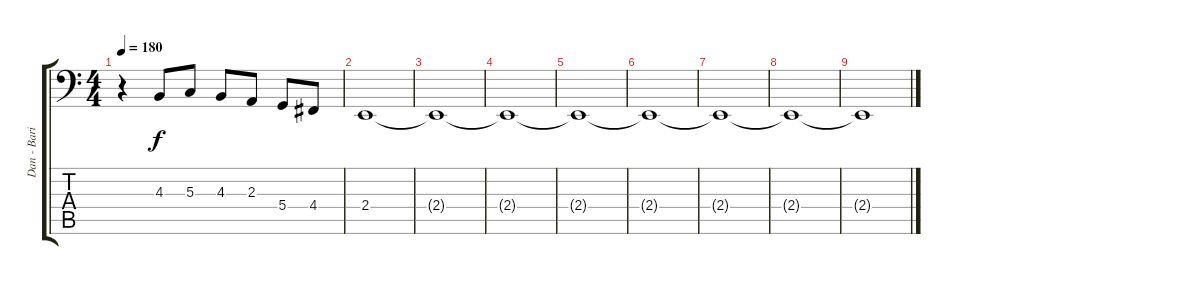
\track ("Dan - Bari Sax" "Dan - Bari") {instrument baritonesax}
\staff {score tabs}
\tuning (E3 B2 G2 D2 A1 E1) {hide}
\ts (4 4)
\tempo 180
\clef f4
\ks c
r.4{dy f} 4.3.8 5.3.8 4.3.8 2.3.8 5.4.8 4.4.8 |
2.4.1 |
2.4{t}.1 |
2.4{t}.1 |
2.4{t}.1 |
2.4{t}.1 |
2.4{t}.1 |
2.4{t}.1 |
2.4{t}.1
